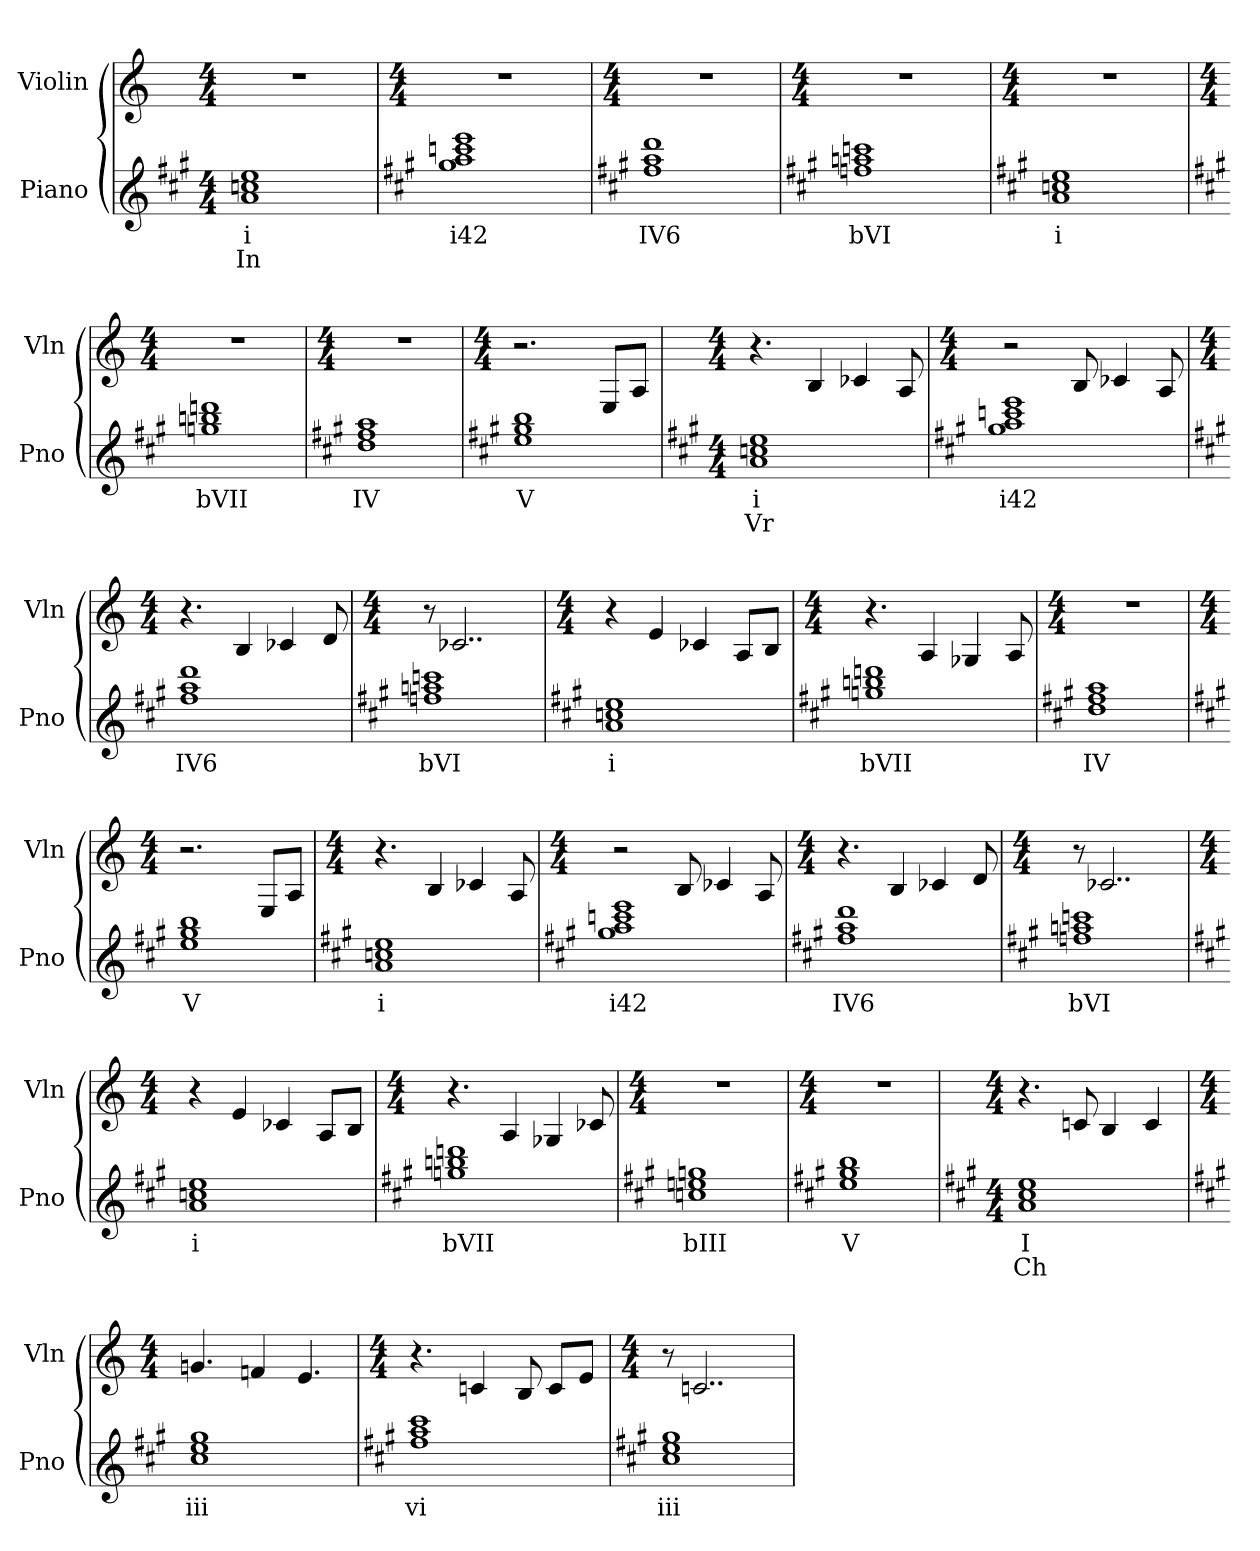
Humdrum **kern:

**kern	**text	**text	**kern
*part2	*part2	*part2	*part1
*staff2	*staff2	*staff2	*staff1
*I"Piano	*	*	*I"Violin
*I'Pno	*	*	*I'Vln
*k[f#c#g#]	*	*	*
*A:	*	*	*
*M4/4	*	*	*M4/4
=	=	=	=
1a 1ccn 1ee	i	In	1r
=	=	=	=
*k[f#c#g#]	*	*	*
*A:	*	*	*
*	*	*	*M4/4
1gg# 1aa 1cccn 1eee	i42	.	1r
=	=	=	=
*k[f#c#g#]	*	*	*
*A:	*	*	*
*	*	*	*M4/4
1ff# 1aa 1ddd	IV6	.	1r
=	=	=	=
*k[f#c#g#]	*	*	*
*A:	*	*	*
*	*	*	*M4/4
1ffn 1aan 1cccn	bVI	.	1r
=	=	=	=
*k[f#c#g#]	*	*	*
*A:	*	*	*
*	*	*	*M4/4
1a 1ccn 1ee	i	.	1r
=	=	=	=
*k[f#c#g#]	*	*	*
*A:	*	*	*
*	*	*	*M4/4
1ggn 1bbn 1dddn	bVII	.	1r
=	=	=	=
*k[f#c#g#]	*	*	*
*A:	*	*	*
*	*	*	*M4/4
1dd 1ff# 1aa	IV	.	1r
=	=	=	=
*k[f#c#g#]	*	*	*
*A:	*	*	*
*	*	*	*M4/4
1ee 1gg# 1bb	V	.	2.r
.	.	.	8EL
.	.	.	8AJ
=	=	=	=
*k[f#c#g#]	*	*	*
*A:	*	*	*
*M4/4	*	*	*M4/4
1a 1ccn 1ee	i	Vr	4.r
.	.	.	4B
.	.	.	4c-X
.	.	.	8A
=	=	=	=
*k[f#c#g#]	*	*	*
*A:	*	*	*
*	*	*	*M4/4
1gg# 1aa 1cccn 1eee	i42	.	2r
.	.	.	8B
.	.	.	4c-X
.	.	.	8A
=	=	=	=
*k[f#c#g#]	*	*	*
*A:	*	*	*
*	*	*	*M4/4
1ff# 1aa 1ddd	IV6	.	4.r
.	.	.	4B
.	.	.	4c-X
.	.	.	8d
=	=	=	=
*k[f#c#g#]	*	*	*
*A:	*	*	*
*	*	*	*M4/4
1ffn 1aan 1cccn	bVI	.	8r
.	.	.	2..c-X
=	=	=	=
*k[f#c#g#]	*	*	*
*A:	*	*	*
*	*	*	*M4/4
1a 1ccn 1ee	i	.	4r
.	.	.	4e
.	.	.	4c-X
.	.	.	8AL
.	.	.	8BJ
=	=	=	=
*k[f#c#g#]	*	*	*
*A:	*	*	*
*	*	*	*M4/4
1ggn 1bbn 1dddn	bVII	.	4.r
.	.	.	4A
.	.	.	4G-X
.	.	.	8A
=	=	=	=
*k[f#c#g#]	*	*	*
*A:	*	*	*
*	*	*	*M4/4
1dd 1ff# 1aa	IV	.	1r
=	=	=	=
*k[f#c#g#]	*	*	*
*A:	*	*	*
*	*	*	*M4/4
1ee 1gg# 1bb	V	.	2.r
.	.	.	8EL
.	.	.	8AJ
=	=	=	=
*k[f#c#g#]	*	*	*
*A:	*	*	*
*	*	*	*M4/4
1a 1ccn 1ee	i	.	4.r
.	.	.	4B
.	.	.	4c-X
.	.	.	8A
=	=	=	=
*k[f#c#g#]	*	*	*
*A:	*	*	*
*	*	*	*M4/4
1gg# 1aa 1cccn 1eee	i42	.	2r
.	.	.	8B
.	.	.	4c-X
.	.	.	8A
=	=	=	=
*k[f#c#g#]	*	*	*
*A:	*	*	*
*	*	*	*M4/4
1ff# 1aa 1ddd	IV6	.	4.r
.	.	.	4B
.	.	.	4c-X
.	.	.	8d
=	=	=	=
*k[f#c#g#]	*	*	*
*A:	*	*	*
*	*	*	*M4/4
1ffn 1aan 1cccn	bVI	.	8r
.	.	.	2..c-X
=	=	=	=
*k[f#c#g#]	*	*	*
*A:	*	*	*
*	*	*	*M4/4
1a 1ccn 1ee	i	.	4r
.	.	.	4e
.	.	.	4c-X
.	.	.	8AL
.	.	.	8BJ
=	=	=	=
*k[f#c#g#]	*	*	*
*A:	*	*	*
*	*	*	*M4/4
1ggn 1bbn 1dddn	bVII	.	4.r
.	.	.	4A
.	.	.	4G-X
.	.	.	8c-X
=	=	=	=
*k[f#c#g#]	*	*	*
*A:	*	*	*
*	*	*	*M4/4
1ccn 1een 1ggn	bIII	.	1r
=	=	=	=
*k[f#c#g#]	*	*	*
*A:	*	*	*
*	*	*	*M4/4
1ee 1gg# 1bb	V	.	1r
=	=	=	=
*k[f#c#g#]	*	*	*
*A:	*	*	*
*M4/4	*	*	*M4/4
1a 1cc# 1ee	I	Ch	4.r
.	.	.	8cn
.	.	.	4B
.	.	.	4c
=	=	=	=
*k[f#c#g#]	*	*	*
*A:	*	*	*
*	*	*	*M4/4
1cc# 1ee 1gg#	iii	.	4.gn
.	.	.	4fn
.	.	.	4.e
=	=	=	=
*k[f#c#g#]	*	*	*
*A:	*	*	*
*	*	*	*M4/4
1ff# 1aa 1ccc#	vi	.	4.r
.	.	.	4cn
.	.	.	8B
.	.	.	8cL
.	.	.	8eJ
=	=	=	=
*k[f#c#g#]	*	*	*
*A:	*	*	*
*	*	*	*M4/4
1cc# 1ee 1gg#	iii	.	8r
.	.	.	2..cn
=	=	=	=
*-	*-	*-	*-
